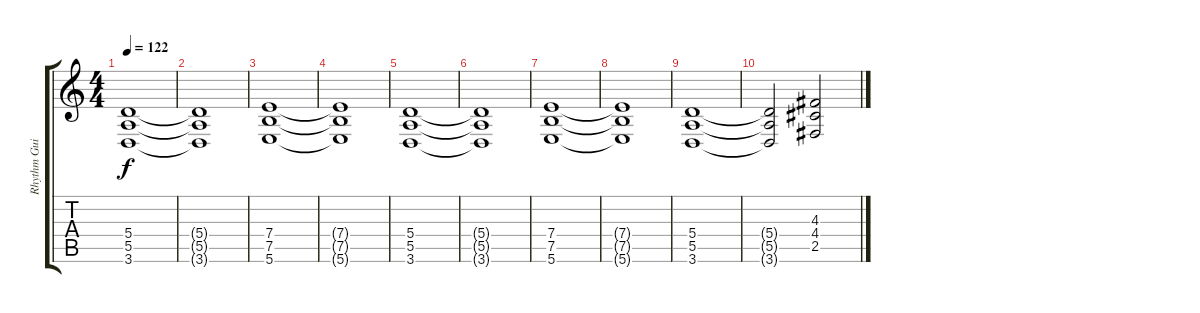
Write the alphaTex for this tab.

\track ("Rhythm Guitar" "Rhythm Gui") {instrument distortionguitar}
\staff {score tabs}
\tuning (B3 Gb3 D3 A2 E2 B1) {hide}
\ts (4 4)
\tempo 122
\clef g2
\ks c
(5.4 5.5 3.6).1{dy f} |
(5.4{t} 5.5{t} 3.6{t}).1 |
(7.4 7.5 5.6).1{volume 6} |
(7.4{t} 7.5{t} 5.6{t}).1 |
(5.4 5.5 3.6).1 |
(5.4{t} 5.5{t} 3.6{t}).1 |
(7.4 7.5 5.6).1{volume 0} |
(7.4{t} 7.5{t} 5.6{t}).1 |
(5.4 5.5 3.6).1 |
(5.4{t} 5.5{t} 3.6{t}).2 (4.3 4.4 2.5).2
